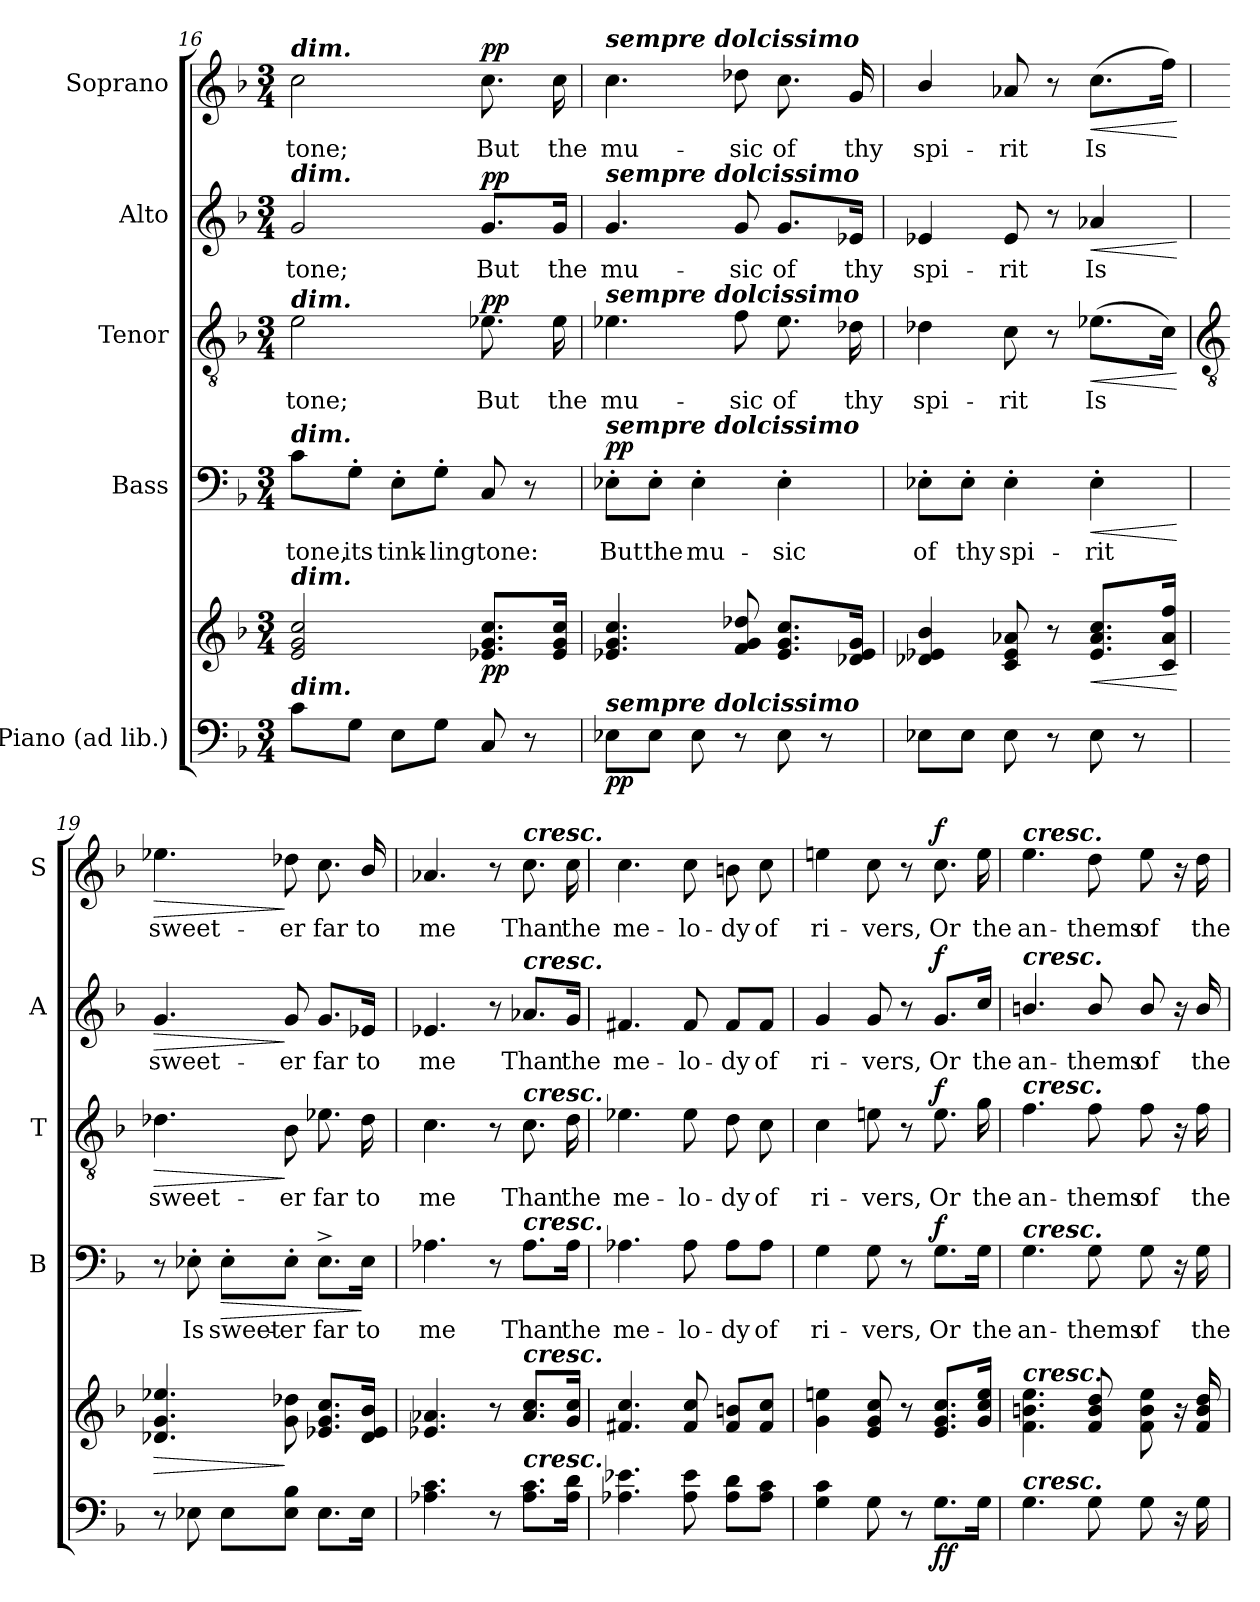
**kern	**kern	**dynam	**kern	**text	**dynam	**kern	**text	**dynam	**kern	**text	**dynam	**kern	**text	**dynam
*part5	*part5	*part5	*part4	*part4	*part4	*part3	*part3	*part3	*part2	*part2	*part2	*part1	*part1	*part1
*staff6	*staff5	*staff5/6	*staff4	*staff4	*staff4	*staff3	*staff3	*staff3	*staff2	*staff2	*staff2	*staff1	*staff1	*staff1
*I"Piano (ad lib.)	*	*	*I"Bass	*	*	*I"Tenor	*	*	*I"Alto	*	*	*I"Soprano	*	*
*	*	*	*I'B	*	*	*I'T	*	*	*I'A	*	*	*I'S	*	*
*clefF4	*clefG2	*	*clefF4	*	*	*clefGv2	*	*	*clefG2	*	*	*clefG2	*	*
*k[b-]	*k[b-]	*	*k[b-]	*	*	*k[b-]	*	*	*k[b-]	*	*	*k[b-]	*	*
*F:	*F:	*	*F:	*	*	*F:	*	*	*F:	*	*	*F:	*	*
*M3/4	*M3/4	*	*M3/4	*	*	*M3/4	*	*	*M3/4	*	*	*M3/4	*	*
=16	=16	=16	=16	=16	=16	=16	=16	=16	=16	=16	=16	=16	=16	=16
!	!	!	!	!	!	!	!	!	!	!	!	!LO:TX:a:Bi:t=dim.	!	!
!	!	!	!	!	!	!	!	!	!LO:TX:a:Bi:t=dim.	!	!	!	!	!
!	!	!	!	!	!	!LO:TX:a:Bi:t=dim.	!	!	!	!	!	!	!	!
!	!	!	!LO:TX:a:Bi:t=dim.	!	!	!	!	!	!	!	!	!	!	!
!	!LO:TX:a:Bi:t=dim.	!	!	!	!	!	!	!	!	!	!	!	!	!
!LO:TX:a:Bi:t=dim.	!	!	!	!	!	!	!	!	!	!	!	!	!	!
!	!	!	!	!LO:LY:b	!	!	!LO:LY:b	!	!	!LO:LY:b	!	!	!LO:LY:b	!
8cL	2e 2g 2cc	.	8c\L	tone,	.	2e	tone;	.	2g	tone;	.	2cc	tone;	.
!	!	!	!	!LO:LY:b	!	!	!	!	!	!	!	!	!	!
8GJ	.	.	8G'\J	its	.	.	.	.	.	.	.	.	.	.
!	!	!	!	!LO:LY:b	!	!	!	!	!	!	!	!	!	!
8EL	.	.	8E'\L	tink-	.	.	.	.	.	.	.	.	.	.
!	!	!	!	!LO:LY:b	!	!	!	!	!	!	!	!	!	!
8GJ	.	.	8G'\J	-ling	.	.	.	.	.	.	.	.	.	.
!	!	!LO:DY:b	!	!LO:LY:b	!	!	!LO:LY:b	!LO:DY:b	!	!LO:LY:b	!LO:DY:b	!	!LO:LY:b	!LO:DY:b
8C	8.e-X 8.g 8.ccL	pp	8C	tone:	.	8.e-X	But	pp	8.g/L	But	pp	8.cc	But	pp
8r	.	.	8r	.	.	.	.	.	.	.	.	.	.	.
!	!	!	!	!	!	!	!LO:LY:b	!	!	!LO:LY:b	!	!	!LO:LY:b	!
.	16e- 16g 16ccJ	.	.	.	.	16e-	the	.	16g/Jk	the	.	16cc	the	.
=17	=17	=17	=17	=17	=17	=17	=17	=17	=17	=17	=17	=17	=17	=17
!	!	!	!	!	!	!	!	!	!	!	!	!LO:TX:a:Bi:t=sempre dolcissimo	!	!
!	!	!	!	!	!	!	!	!	!LO:TX:a:Bi:t=sempre dolcissimo	!	!	!	!	!
!	!	!	!	!	!	!LO:TX:a:Bi:t=sempre dolcissimo	!	!	!	!	!	!	!	!
!	!	!	!LO:TX:a:Bi:t=sempre dolcissimo	!	!	!	!	!	!	!	!	!	!	!
!LO:TX:a:Bi:t=sempre dolcissimo	!	!	!	!	!	!	!	!	!	!	!	!	!	!
!	!	!LO:DY:b=2	!	!LO:LY:b	!LO:DY:b	!	!LO:LY:b	!	!	!LO:LY:b	!	!	!LO:LY:b	!
8E-XL	4.e-X 4.g 4.cc	pp	8E-X'\L	But	pp	4.e-X	mu-	.	4.g	mu-	.	4.cc	mu-	.
!	!	!	!	!LO:LY:b	!	!	!	!	!	!	!	!	!	!
8E-J	.	.	8E-'\J	the	.	.	.	.	.	.	.	.	.	.
!	!	!	!	!LO:LY:b	!	!	!	!	!	!	!	!	!	!
8E-	.	.	4E-'	mu-	.	.	.	.	.	.	.	.	.	.
!	!	!	!	!	!	!	!LO:LY:b	!	!	!LO:LY:b	!	!	!LO:LY:b	!
8r	8f 8g 8dd-X	.	.	.	.	8f	-sic	.	8g	-sic	.	8dd-X	-sic	.
!	!	!	!	!LO:LY:b	!	!	!LO:LY:b	!	!	!LO:LY:b	!	!	!LO:LY:b	!
8E-	8.e- 8.g 8.ccL	.	4E-'	-sic	.	8.e-	of	.	8.g/L	of	.	8.cc	of	.
8r	.	.	.	.	.	.	.	.	.	.	.	.	.	.
!	!	!	!	!	!	!	!LO:LY:b	!	!	!LO:LY:b	!	!	!LO:LY:b	!
.	16d-X 16e- 16gJ	.	.	.	.	16d-X	thy	.	16e-X/Jk	thy	.	16g	thy	.
=18	=18	=18	=18	=18	=18	=18	=18	=18	=18	=18	=18	=18	=18	=18
!	!	!	!	!LO:LY:b	!	!	!LO:LY:b	!	!	!LO:LY:b	!	!	!LO:LY:b	!
8E-XL	4d-X/ 4e-X/ 4b-/	.	8E-X'\L	of	.	4d-X\	spi-	.	4e-X/	spi-	.	4b-/	spi-	.
!	!	!	!	!LO:LY:b	!	!	!	!	!	!	!	!	!	!
8E-J	.	.	8E-'\J	thy	.	.	.	.	.	.	.	.	.	.
!	!	!	!	!LO:LY:b	!	!	!LO:LY:b	!	!	!LO:LY:b	!	!	!LO:LY:b	!
8E-	8c 8e- 8a-X	.	4E-'	spi-	.	8c	-rit	.	8e-	-rit	.	8a-X	-rit	.
8r	8r	.	.	.	.	8r	.	.	8r	.	.	8r	.	.
!	!	!LO:HP:b	!	!LO:LY:b	!LO:HP:b	!	!LO:LY:b	!LO:HP:b	!	!LO:LY:b	!LO:HP:b	!	!LO:LY:b	!LO:HP:b
8E-	8.e- 8.a- 8.ccL	<	4E-'	-rit	<	(>8.e-XL	Is	<	4a-X	Is	<	(>8.ccL	Is	<
8r	.	.	.	.	.	.	.	.	.	.	.	.	.	.
.	16c 16a- 16ffJ	.	.	.	.	16cJ)	.	.	.	.	.	16ffJ)	.	.
.	.	[	.	.	[	.	.	[	.	.	[	.	.	[
!!LO:LB:g=z
=19	=19	=19	=19	=19	=19	=19	=19	=19	=19	=19	=19	=19	=19	=19
*	*	*	*	*	*	*clefGv2	*	*	*	*	*	*	*	*
!	!	!LO:HP:b	!	!	!	!	!LO:LY:b	!LO:HP:b	!	!LO:LY:b	!LO:HP:b	!	!LO:LY:b	!LO:HP:b
8r	4.d-X 4.g 4.ee-X	>	8r	.	.	4.d-X	sweet-	>	4.g	sweet-	>	4.ee-X	sweet-	>
!	!	!	!	!LO:LY:b	!	!	!	!	!	!	!	!	!	!
8E-X	.	.	8E-X'	Is	.	.	.	.	.	.	.	.	.	.
!	!	!	!	!LO:LY:b	!LO:HP:b	!	!	!	!	!	!	!	!	!
8E-L	.	.	8E-'\L	sweet-	>	.	.	.	.	.	.	.	.	.
!	!	!	!	!LO:LY:b	!	!	!LO:LY:b	!	!	!LO:LY:b	!	!	!LO:LY:b	!
8E- 8B-J	8g 8dd-X	]	8E-'\J	-er	.	8B-	-er	]	8g	-er	]	8dd-X	-er	]
!	!	!	!	!LO:LY:b	!	!	!LO:LY:b	!	!	!LO:LY:b	!	!	!LO:LY:b	!
8.E-L	8.e-X 8.g 8.ccL	.	8.E-^\L	far	.	8.e-X	far	.	8.g/L	far	.	8.cc	far	.
!	!	!	!	!LO:LY:b	!	!	!LO:LY:b	!	!	!LO:LY:b	!	!	!LO:LY:b	!
16E-J	16d- 16e- 16b-J	.	16E-\Jk	to	]	16d-	to	.	16e-X/Jk	to	.	16b-/	to	.
=20	=20	=20	=20	=20	=20	=20	=20	=20	=20	=20	=20	=20	=20	=20
!	!	!	!	!LO:LY:b	!	!	!LO:LY:b	!	!	!LO:LY:b	!	!	!LO:LY:b	!
4.A-X 4.c	4.e-X 4.a-X	.	4.A-X	me	.	4.c	me	.	4.e-X	me	.	4.a-X	me	.
8r	8r	.	8r	.	.	8r	.	.	8r	.	.	8r	.	.
!	!	!	!	!	!	!	!	!	!	!	!	!LO:TX:a:Bi:t=cresc.	!	!
!	!	!	!	!	!	!	!	!	!LO:TX:a:Bi:t=cresc.	!	!	!	!	!
!	!	!	!	!	!	!LO:TX:a:Bi:t=cresc.	!	!	!	!	!	!	!	!
!	!	!	!LO:TX:a:Bi:t=cresc.	!	!	!	!	!	!	!	!	!	!	!
!	!LO:TX:a:Bi:t=cresc.	!	!	!	!	!	!	!	!	!	!	!	!	!
!LO:TX:a:Bi:t=cresc.	!	!	!	!	!	!	!	!	!	!	!	!	!	!
!	!	!	!	!LO:LY:b	!	!	!LO:LY:b	!	!	!LO:LY:b	!	!	!LO:LY:b	!
8.A- 8.cL	8.a- 8.ccL	.	8.A-\L	Than	.	8.c	Than	.	8.a-X/L	Than	.	8.cc	Than	.
!	!	!	!	!LO:LY:b	!	!	!LO:LY:b	!	!	!LO:LY:b	!	!	!LO:LY:b	!
16A- 16dJ	16g 16ccJ	.	16A-\Jk	the	.	16d	the	.	16g/Jk	the	.	16cc	the	.
=21	=21	=21	=21	=21	=21	=21	=21	=21	=21	=21	=21	=21	=21	=21
!	!	!	!	!LO:LY:b	!	!	!LO:LY:b	!	!	!LO:LY:b	!	!	!LO:LY:b	!
4.A-X 4.e-X	4.f#X 4.cc	.	4.A-X	me-	.	4.e-X	me-	.	4.f#X	me-	.	4.cc	me-	.
!	!	!	!	!LO:LY:b	!	!	!LO:LY:b	!	!	!LO:LY:b	!	!	!LO:LY:b	!
8A- 8e-	8f# 8cc	.	8A-	-lo-	.	8e-	-lo-	.	8f#	-lo-	.	8cc	-lo-	.
!	!	!	!	!LO:LY:b	!	!	!LO:LY:b	!	!	!LO:LY:b	!	!	!LO:LY:b	!
8A- 8dL	8f# 8bnL	.	8A-\L	-dy	.	8d	-dy	.	8f#/L	-dy	.	8bn	-dy	.
!	!	!	!	!LO:LY:b	!	!	!LO:LY:b	!	!	!LO:LY:b	!	!	!LO:LY:b	!
8A- 8cJ	8f# 8ccJ	.	8A-\J	of	.	8c	of	.	8f#/J	of	.	8cc	of	.
=22	=22	=22	=22	=22	=22	=22	=22	=22	=22	=22	=22	=22	=22	=22
!	!	!	!	!LO:LY:b	!	!	!LO:LY:b	!	!	!LO:LY:b	!	!	!LO:LY:b	!
4G 4c	4g 4een	.	4G	ri-	.	4c	ri-	.	4g	ri-	.	4een	ri-	.
!	!	!	!	!LO:LY:b	!	!	!LO:LY:b	!	!	!LO:LY:b	!	!	!LO:LY:b	!
8G	8e 8g 8cc	.	8G	-vers,	.	8en	-vers,	.	8g	-vers,	.	8cc	-vers,	.
8r	8r	.	8r	.	.	8r	.	.	8r	.	.	8r	.	.
!	!	!LO:DY:b=2	!	!LO:LY:b	!	!	!LO:LY:b	!	!	!LO:LY:b	!	!	!LO:LY:b	!
!	!	!LO:DY:n=1:b	!	!	!LO:DY:b	!	!	!LO:DY:b	!	!	!LO:DY:b	!	!	!LO:DY:b
8.GL	8.e 8.g 8.ccL	f f	8.G\L	Or	f	8.e	Or	f	8.g/L	Or	f	8.cc	Or	f
!	!	!	!	!LO:LY:b	!	!	!LO:LY:b	!	!	!LO:LY:b	!	!	!LO:LY:b	!
16GJ	16g 16cc 16eeJ	.	16G\Jk	the	.	16g	the	.	16cc/Jk	the	.	16ee	the	.
=23	=23	=23	=23	=23	=23	=23	=23	=23	=23	=23	=23	=23	=23	=23
!	!	!	!	!	!	!	!	!	!	!	!	!LO:TX:a:Bi:t=cresc.	!	!
!	!	!	!	!	!	!	!	!	!LO:TX:a:Bi:t=cresc.	!	!	!	!	!
!	!	!	!	!	!	!LO:TX:a:Bi:t=cresc.	!	!	!	!	!	!	!	!
!	!	!	!LO:TX:a:Bi:t=cresc.	!	!	!	!	!	!	!	!	!	!	!
!	!LO:TX:a:Bi:t=cresc.	!	!	!	!	!	!	!	!	!	!	!	!	!
!LO:TX:a:Bi:t=cresc.	!	!	!	!	!	!	!	!	!	!	!	!	!	!
!	!	!	!	!LO:LY:b	!	!	!LO:LY:b	!	!	!LO:LY:b	!	!	!LO:LY:b	!
4.G	4.f 4.bn 4.ee	.	4.G	an-	.	4.f	an-	.	4.bn/	an-	.	4.ee	an-	.
!	!	!	!	!LO:LY:b	!	!	!LO:LY:b	!	!	!LO:LY:b	!	!	!LO:LY:b	!
8G	8f 8b 8dd	.	8G	-thems	.	8f	-thems	.	8b/	-thems	.	8dd	-thems	.
!	!	!	!	!LO:LY:b	!	!	!LO:LY:b	!	!	!LO:LY:b	!	!	!LO:LY:b	!
8G	8f 8b 8ee	.	8G	of	.	8f	of	.	8b/	of	.	8ee	of	.
16r	16r	.	16r	.	.	16r	.	.	16r	.	.	16r	.	.
!	!	!	!	!LO:LY:b	!	!	!LO:LY:b	!	!	!LO:LY:b	!	!	!LO:LY:b	!
16G	16f 16b 16dd	.	16G	the	.	16f	the	.	16b/	the	.	16dd	the	.
=	=	=	=	=	=	=	=	=	=	=	=	=	=	=
*-	*-	*-	*-	*-	*-	*-	*-	*-	*-	*-	*-	*-	*-	*-
